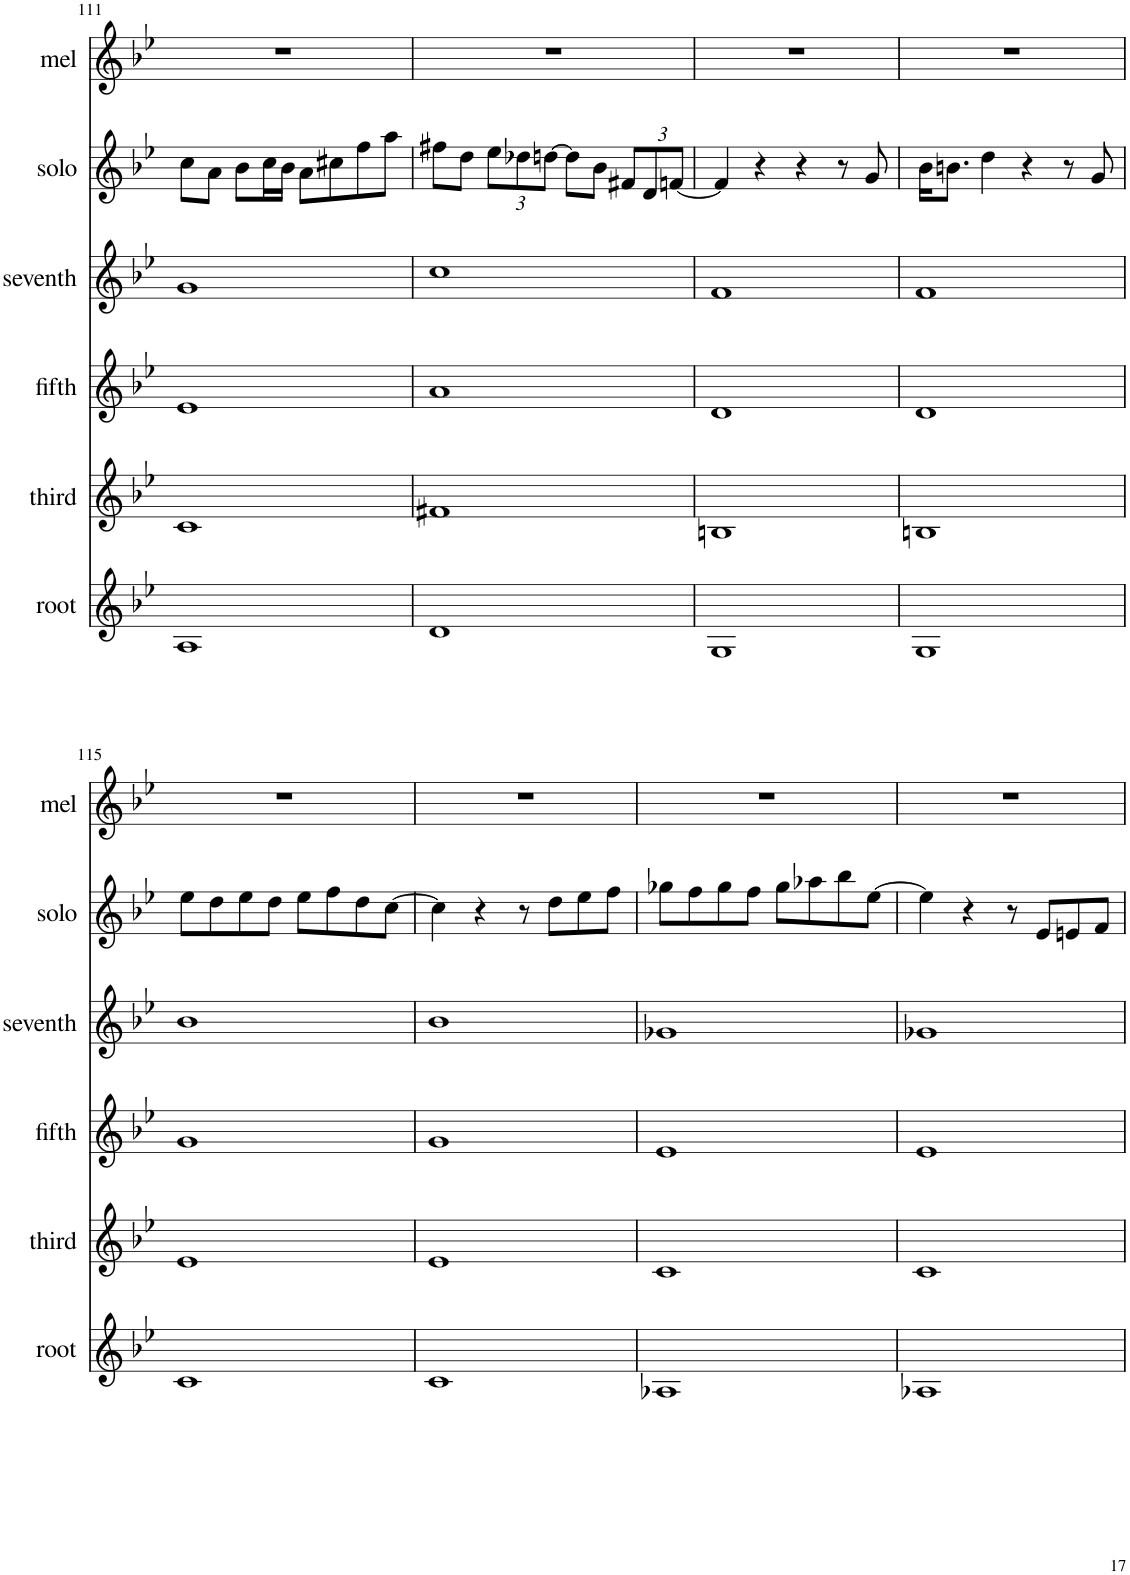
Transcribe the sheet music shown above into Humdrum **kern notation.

**kern	**kern	**kern	**kern	**kern	**kern
*part6	*part5	*part4	*part3	*part2	*part1
*staff6	*staff5	*staff4	*staff3	*staff2	*staff1
*I"root	*I"third	*I"fifth	*I"seventh	*I"solo	*I"mel
*I'root	*I'third	*I'fifth	*I'seventh	*I'solo	*I'mel
!!LO:PB:g=z
*clefG2	*clefG2	*clefG2	*clefG2	*clefG2	*clefG2
*k[b-e-]	*k[b-e-]	*k[b-e-]	*k[b-e-]	*k[b-e-]	*k[b-e-]
*M4/4	*M4/4	*M4/4	*M4/4	*M4/4	*M4/4
=111	=111	=111	=111	=111	=111
1A	1c	1e-	1g	8cc\L	1r
.	.	.	.	8a\J	.
.	.	.	.	8b-\L	.
.	.	.	.	16cc\L	.
.	.	.	.	16b-\JJ	.
.	.	.	.	8a\L	.
.	.	.	.	8cc#X\	.
.	.	.	.	8ff\	.
.	.	.	.	8aa\J	.
=112	=112	=112	=112	=112	=112
1d	1f#X	1a	1cc	8ff#X\L	1r
.	.	.	.	8dd\J	.
*	*	*	*	*Xbrackettup	*
.	.	.	.	12ee-\L	.
.	.	.	.	12dd-X\	.
.	.	.	.	[12ddn\J	.
.	.	.	.	8dd\L]	.
.	.	.	.	8b-\J	.
.	.	.	.	12f#X/L	.
.	.	.	.	12d/	.
.	.	.	.	[12fn/J	.
=113	=113	=113	=113	=113	=113
1G	1Bn	1d	1f	4f/]	1r
.	.	.	.	4r	.
.	.	.	.	4r	.
.	.	.	.	8r	.
.	.	.	.	8g/	.
=114	=114	=114	=114	=114	=114
1G	1Bn	1d	1f	16b-\KL	1r
.	.	.	.	8.bn\J	.
.	.	.	.	4dd\	.
.	.	.	.	4r	.
.	.	.	.	8r	.
.	.	.	.	8g/	.
!!LO:LB:g=z
=115	=115	=115	=115	=115	=115
1c	1e-	1g	1b-	8ee-\L	1r
.	.	.	.	8dd\	.
.	.	.	.	8ee-\	.
.	.	.	.	8dd\J	.
.	.	.	.	8ee-\L	.
.	.	.	.	8ff\	.
.	.	.	.	8dd\	.
.	.	.	.	[8cc\J	.
=116	=116	=116	=116	=116	=116
1c	1e-	1g	1b-	4cc\]	1r
.	.	.	.	4r	.
.	.	.	.	8r	.
.	.	.	.	8dd\L	.
.	.	.	.	8ee-\	.
.	.	.	.	8ff\J	.
=117	=117	=117	=117	=117	=117
1A-X	1c	1e-	1g-X	8gg-X\L	1r
.	.	.	.	8ff\	.
.	.	.	.	8gg-\	.
.	.	.	.	8ff\J	.
.	.	.	.	8gg-\L	.
.	.	.	.	8aa-X\	.
.	.	.	.	8bb-\	.
.	.	.	.	[8ee-\J	.
=118	=118	=118	=118	=118	=118
1A-X	1c	1e-	1g-X	4ee-\]	1r
.	.	.	.	4r	.
.	.	.	.	8r	.
.	.	.	.	8e-/L	.
.	.	.	.	8en/	.
.	.	.	.	8f/J	.
=	=	=	=	=	=
*-	*-	*-	*-	*-	*-
